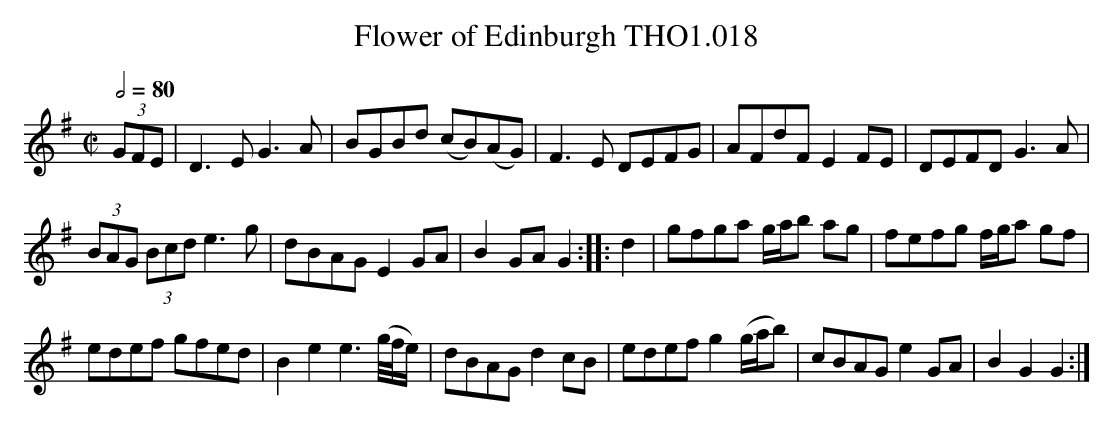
X:1
T:Flower of Edinburgh THO1.018
M:C|
L:1/8
Q:1/2=80
K:G
(3GFE|D3 E G3 A|BGBd (cB)(AG)|\
F3 E DEFG|AFdF E2 FE|DEFD G3 A|
(3BAG (3Bcd e3 g|dBAG E2 GA|B2 GA G2::\
d2|gfga g/a/b ag|fefg f/g/a gf|
edef gfed|B2 e2 e3 (g//f//e/)|dBAG d2 cB|\
edef g2 (g/a/b)|cBAG e2 GA|B2G2G2:|
